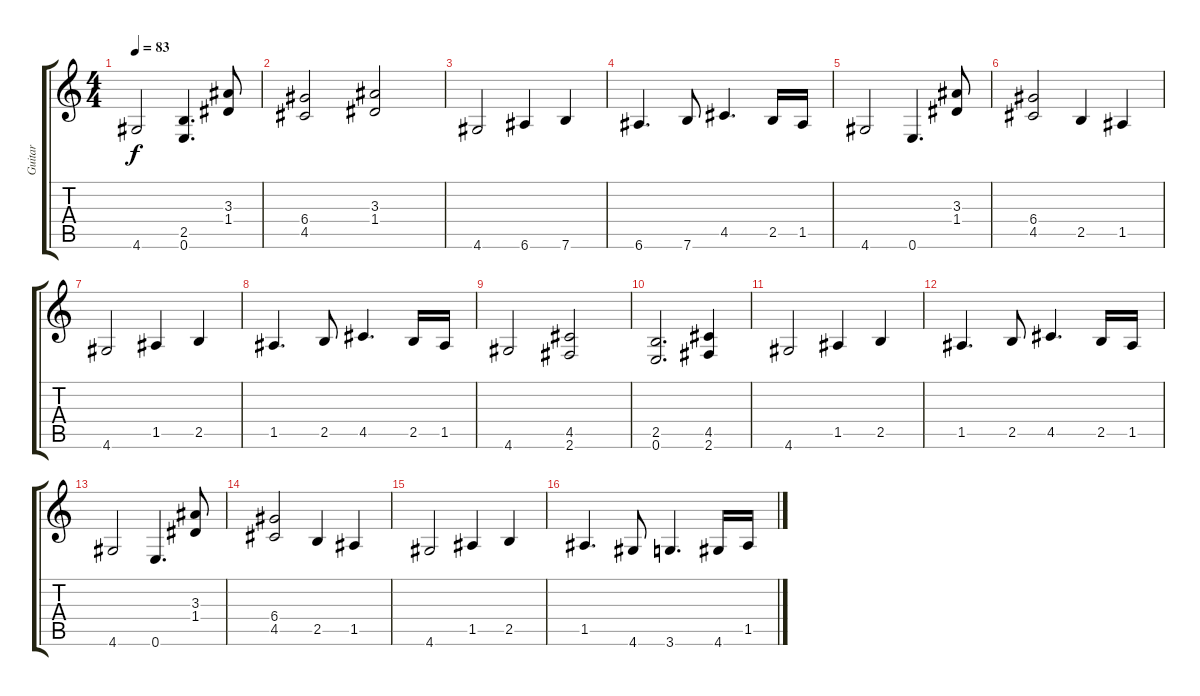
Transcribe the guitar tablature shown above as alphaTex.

\track ("Guitar" "Guitar") {instrument distortionguitar}
\staff {score tabs}
\tuning (E4 B3 G3 D3 A2 E2) {hide}
\ts (4 4)
\tempo 83
\clef g2
\ks c
4.6.2{dy f} (2.5 0.6).4{d} (3.3 1.4).8 |
(6.4 4.5).2 (3.3 1.4).2 |
4.6.2{volume 16} 6.6.4 7.6.4 |
6.6.4{d} 7.6.8 4.5.4{d} 2.5.16 1.5.16 |
4.6.2 0.6.4{d} (3.3 1.4).8 |
(6.4 4.5).2 2.5.4 1.5.4 |
4.6.2 1.5.4 2.5.4 |
1.5.4{d} 2.5.8 4.5.4{d} 2.5.16 1.5.16 |
4.6.2 (4.5 2.6).2 |
(2.5 0.6).2{d} (4.5 2.6).4 |
4.6.2 1.5.4 2.5.4 |
1.5.4{d} 2.5.8 4.5.4{d} 2.5.16 1.5.16 |
4.6.2 0.6.4{d} (3.3 1.4).8 |
(6.4 4.5).2 2.5.4 1.5.4 |
4.6.2 1.5.4 2.5.4 |
1.5.4{d} 4.6.8 3.6.4{d} 4.6.16 1.5.16
